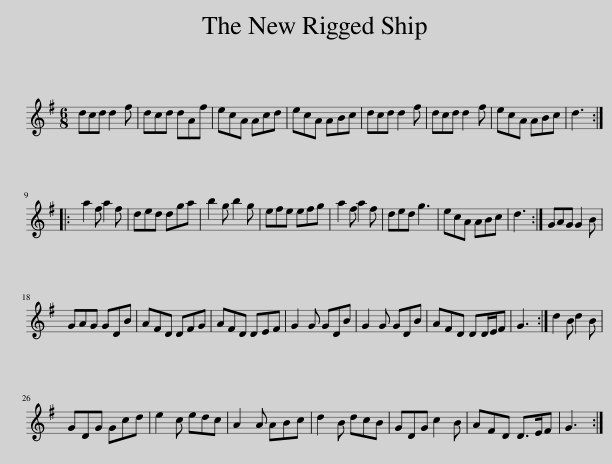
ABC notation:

X:1
L:1/8
M:6/8
I:linebreak $
K:G
V:1 treble
V:1
 dcd d2 f | dcd dAf | ecA Acd | ecA ABc | dcd d2 f | %5
 dcd d2 f | ecA ABc | d3 ::$ a2 f a2 f | ded dga | %10
 b2 g b2 g | efe efg | a2 f a2 f | ded g3 | ecA ABc | %15
 d3 :| GAG G2 B |$ GAG GDB | AFD DFG | AFD DEF | %20
 G2 G GDB | G2 G GDB | AFD DD/E/F | G3 :| d2 B d2 B |$ %25
 GDG Gcd | e2 c edc | A2 A ABc | d2 B dcB | GDG c2 B | %30
 AFD D>EF | G3 :| %32
